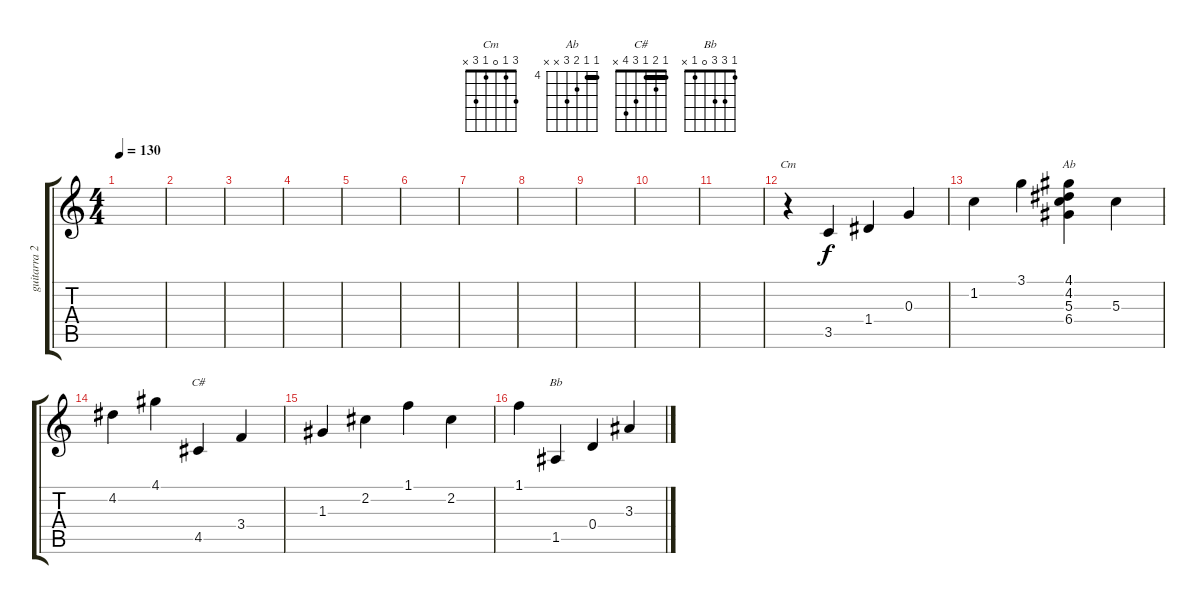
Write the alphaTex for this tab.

\track ("guitarra 2" "guitarra 2") {instrument acousticguitarnylon}
\staff {score tabs}
\tuning (E4 B3 G3 D3 A2 D2) {hide}
\chord ("Cm" 3 1 0 1 3 x)
\chord ("Ab" 4 4 5 6 x x) {firstfret 4 barre 4}
\chord ("C#" 1 2 1 3 4 x) {barre 1}
\chord ("Bb" 1 3 3 0 1 x)
\ts (4 4)
\tempo 130
\clef g2
\ks c
|
|
|
|
|
|
|
|
|
|
|
r.4{ch "Cm"} 3.5.4 1.4.4 0.3.4 |
1.2.4 3.1.4 (4.1 4.2 5.3 6.4).4{ch "Ab"} 5.3.4 |
4.2.4 4.1.4 4.5.4{ch "C#"} 3.4.4 |
1.3.4 2.2.4 1.1.4 2.2.4 |
1.1.4 1.5.4{ch "Bb"} 0.4.4 3.3.4
